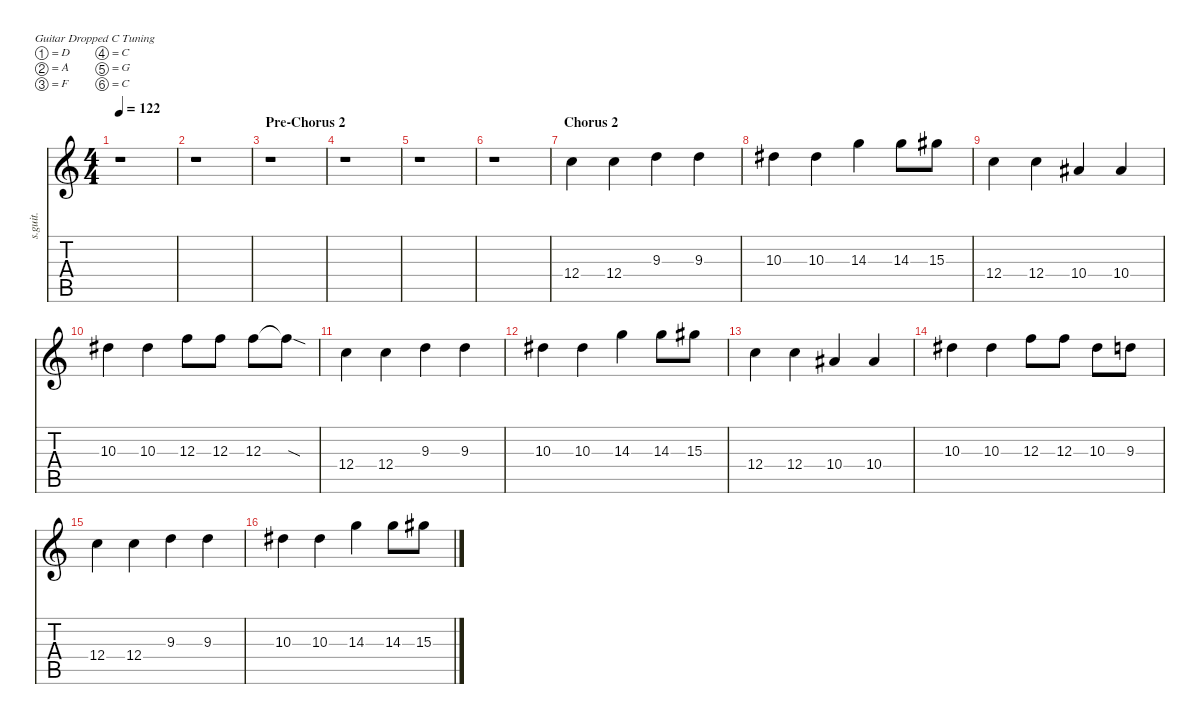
\defaultSystemsLayout 4
\hideDynamics
\bracketExtendMode nobrackets
\track ("Guitar Harmonies" "s.guit.") {instrument distortionguitar}
\staff {score tabs}
\tuning (D4 A3 F3 C3 G2 C2)
\ts (4 4)
\tempo 122
\clef g2
\ks c
r.1{dy f} |
r.1 |
\section ("" "Pre-Chorus 2")
r.1 |
r.1 |
r.1 |
r.1 |
\section ("" "Chorus 2")
12.4.4{lyrics (0 "") lyrics (1 "") lyrics (2 "") lyrics (3 "") lyrics (4 "")} 12.4.4{lyrics (0 "") lyrics (1 "") lyrics (2 "") lyrics (3 "") lyrics (4 "")} 9.3.4{lyrics (0 "") lyrics (1 "") lyrics (2 "") lyrics (3 "") lyrics (4 "")} 9.3.4{lyrics (0 "") lyrics (1 "") lyrics (2 "") lyrics (3 "") lyrics (4 "")} |
10.3{acc #}.4{lyrics (0 "") lyrics (1 "") lyrics (2 "") lyrics (3 "") lyrics (4 "")} 10.3{acc #}.4{lyrics (0 "") lyrics (1 "") lyrics (2 "") lyrics (3 "") lyrics (4 "")} 14.3.4{lyrics (0 "") lyrics (1 "") lyrics (2 "") lyrics (3 "") lyrics (4 "")} 14.3.8{lyrics (0 "") lyrics (1 "") lyrics (2 "") lyrics (3 "") lyrics (4 "")} 15.3{acc #}.8{lyrics (0 "") lyrics (1 "") lyrics (2 "") lyrics (3 "") lyrics (4 "")} |
12.4.4{lyrics (0 "") lyrics (1 "") lyrics (2 "") lyrics (3 "") lyrics (4 "")} 12.4.4{lyrics (0 "") lyrics (1 "") lyrics (2 "") lyrics (3 "") lyrics (4 "")} 10.4{acc #}.4{lyrics (0 "") lyrics (1 "") lyrics (2 "") lyrics (3 "") lyrics (4 "")} 10.4{acc #}.4{lyrics (0 "") lyrics (1 "") lyrics (2 "") lyrics (3 "") lyrics (4 "")} |
10.3{acc #}.4{lyrics (0 "") lyrics (1 "") lyrics (2 "") lyrics (3 "") lyrics (4 "")} 10.3{acc #}.4{lyrics (0 "") lyrics (1 "") lyrics (2 "") lyrics (3 "") lyrics (4 "")} 12.3.8{lyrics (0 "") lyrics (1 "") lyrics (2 "") lyrics (3 "") lyrics (4 "")} 12.3.8{lyrics (0 "") lyrics (1 "") lyrics (2 "") lyrics (3 "") lyrics (4 "")} 12.3.8{lyrics (0 "") lyrics (1 "") lyrics (2 "") lyrics (3 "") lyrics (4 "")} 12.3{sod t}.8{lyrics (0 "") lyrics (1 "") lyrics (2 "") lyrics (3 "") lyrics (4 "")} |
12.4.4{lyrics (0 "") lyrics (1 "") lyrics (2 "") lyrics (3 "") lyrics (4 "")} 12.4.4{lyrics (0 "") lyrics (1 "") lyrics (2 "") lyrics (3 "") lyrics (4 "")} 9.3.4{lyrics (0 "") lyrics (1 "") lyrics (2 "") lyrics (3 "") lyrics (4 "")} 9.3.4{lyrics (0 "") lyrics (1 "") lyrics (2 "") lyrics (3 "") lyrics (4 "")} |
10.3{acc #}.4{lyrics (0 "") lyrics (1 "") lyrics (2 "") lyrics (3 "") lyrics (4 "")} 10.3{acc #}.4{lyrics (0 "") lyrics (1 "") lyrics (2 "") lyrics (3 "") lyrics (4 "")} 14.3.4{lyrics (0 "") lyrics (1 "") lyrics (2 "") lyrics (3 "") lyrics (4 "")} 14.3.8{lyrics (0 "") lyrics (1 "") lyrics (2 "") lyrics (3 "") lyrics (4 "")} 15.3{acc #}.8{lyrics (0 "") lyrics (1 "") lyrics (2 "") lyrics (3 "") lyrics (4 "")} |
12.4.4{lyrics (0 "") lyrics (1 "") lyrics (2 "") lyrics (3 "") lyrics (4 "")} 12.4.4{lyrics (0 "") lyrics (1 "") lyrics (2 "") lyrics (3 "") lyrics (4 "")} 10.4{acc #}.4{lyrics (0 "") lyrics (1 "") lyrics (2 "") lyrics (3 "") lyrics (4 "")} 10.4{acc #}.4{lyrics (0 "") lyrics (1 "") lyrics (2 "") lyrics (3 "") lyrics (4 "")} |
10.3{acc #}.4{lyrics (0 "") lyrics (1 "") lyrics (2 "") lyrics (3 "") lyrics (4 "")} 10.3{acc #}.4{lyrics (0 "") lyrics (1 "") lyrics (2 "") lyrics (3 "") lyrics (4 "")} 12.3.8{lyrics (0 "") lyrics (1 "") lyrics (2 "") lyrics (3 "") lyrics (4 "")} 12.3.8{lyrics (0 "") lyrics (1 "") lyrics (2 "") lyrics (3 "") lyrics (4 "")} 10.3{acc #}.8{lyrics (0 "") lyrics (1 "") lyrics (2 "") lyrics (3 "") lyrics (4 "")} 9.3.8{lyrics (0 "") lyrics (1 "") lyrics (2 "") lyrics (3 "") lyrics (4 "")} |
12.4.4{lyrics (0 "") lyrics (1 "") lyrics (2 "") lyrics (3 "") lyrics (4 "")} 12.4.4{lyrics (0 "") lyrics (1 "") lyrics (2 "") lyrics (3 "") lyrics (4 "")} 9.3.4{lyrics (0 "") lyrics (1 "") lyrics (2 "") lyrics (3 "") lyrics (4 "")} 9.3.4{lyrics (0 "") lyrics (1 "") lyrics (2 "") lyrics (3 "") lyrics (4 "")} |
10.3{acc #}.4{lyrics (0 "") lyrics (1 "") lyrics (2 "") lyrics (3 "") lyrics (4 "")} 10.3{acc #}.4{lyrics (0 "") lyrics (1 "") lyrics (2 "") lyrics (3 "") lyrics (4 "")} 14.3.4{lyrics (0 "") lyrics (1 "") lyrics (2 "") lyrics (3 "") lyrics (4 "")} 14.3.8{lyrics (0 "") lyrics (1 "") lyrics (2 "") lyrics (3 "") lyrics (4 "")} 15.3{acc #}.8{lyrics (0 "") lyrics (1 "") lyrics (2 "") lyrics (3 "") lyrics (4 "")}
